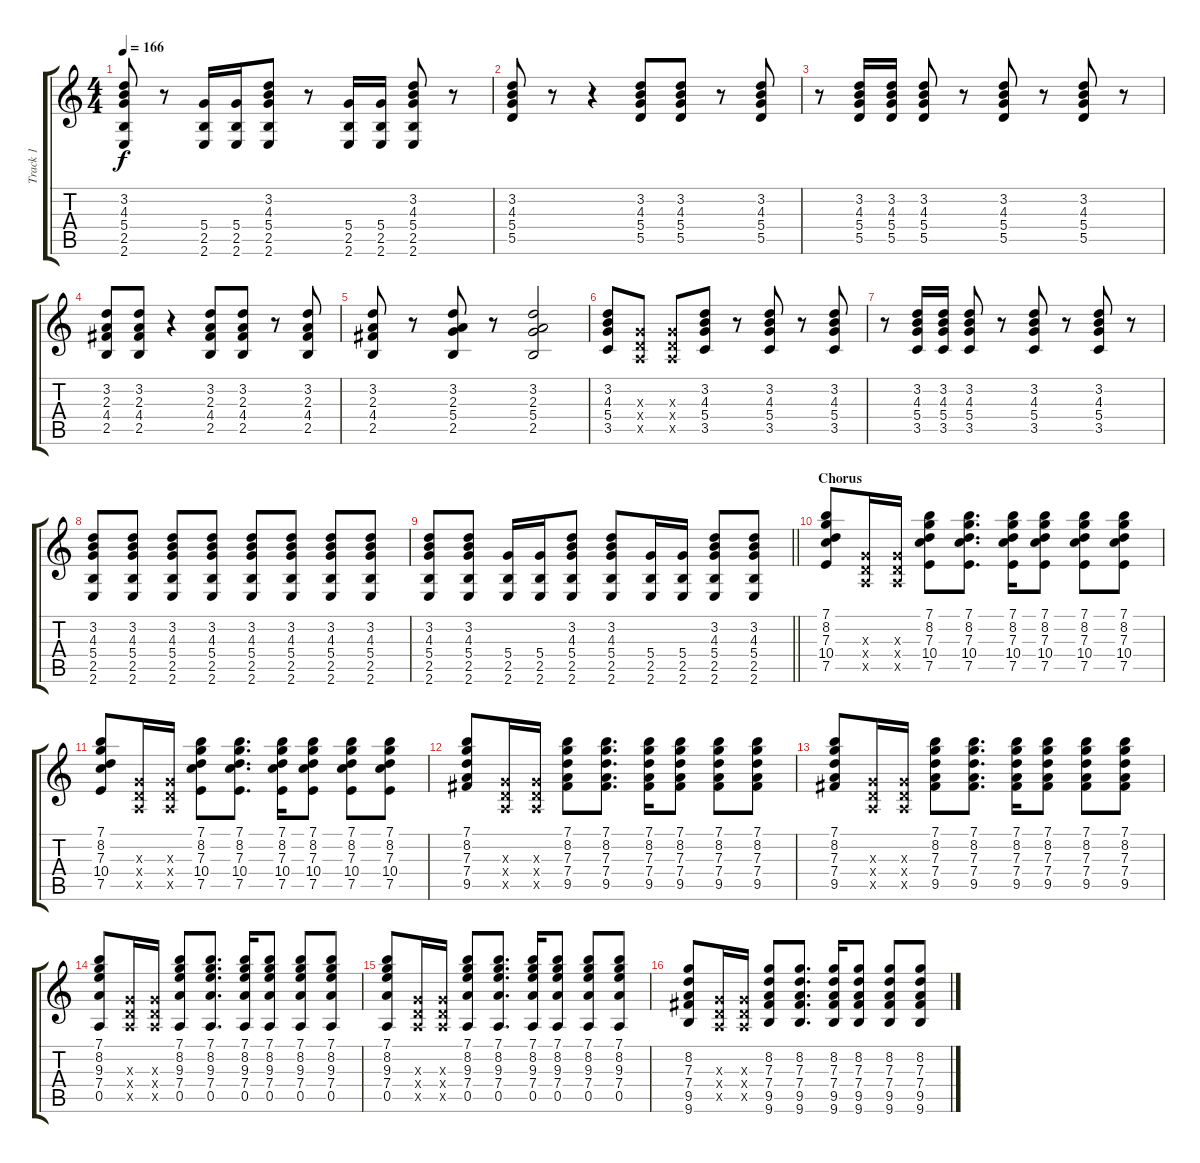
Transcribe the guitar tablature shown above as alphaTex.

\track ("Track 1" "Track 1") {instrument electricguitarjazz}
\staff {score tabs}
\tuning (E4 B3 G3 D3 A2 D2) {hide}
\ts (4 4)
\tempo 166
\clef g2
\ks c
(3.2 4.3 5.4 2.5 2.6).8{dy f} r.8 (5.4 2.5 2.6).16 (5.4 2.5 2.6).16 (3.2 4.3 5.4 2.5 2.6).8 r.8 (5.4 2.5 2.6).16 (5.4 2.5 2.6).16 (3.2 4.3 5.4 2.5 2.6).8 r.8 |
(3.2 4.3 5.4 5.5).8 r.8 r.4 (3.2 4.3 5.4 5.5).8 (3.2 4.3 5.4 5.5).8 r.8 (3.2 4.3 5.4 5.5).8 |
r.8 (3.2 4.3 5.4 5.5).16 (3.2 4.3 5.4 5.5).16 (3.2 4.3 5.4 5.5).8 r.8 (3.2 4.3 5.4 5.5).8 r.8 (3.2 4.3 5.4 5.5).8 r.8 |
(3.2 2.3 4.4 2.5).8 (3.2 2.3 4.4 2.5).8 r.4 (3.2 2.3 4.4 2.5).8 (3.2 2.3 4.4 2.5).8 r.8 (3.2 2.3 4.4 2.5).8 |
(3.2 2.3 4.4 2.5).8 r.8 (3.2 2.3 5.4 2.5).8 r.8 (3.2 2.3 5.4 2.5).2 |
(3.2 4.3 5.4 3.5).8 (0.3{x} 0.4{x} 0.5{x}).8 (0.3{x} 0.4{x} 0.5{x}).8 (3.2 4.3 5.4 3.5).8 r.8 (3.2 4.3 5.4 3.5).8 r.8 (3.2 4.3 5.4 3.5).8 |
r.8 (3.2 4.3 5.4 3.5).16 (3.2 4.3 5.4 3.5).16 (3.2 4.3 5.4 3.5).8 r.8 (3.2 4.3 5.4 3.5).8 r.8 (3.2 4.3 5.4 3.5).8 r.8 |
(3.2 4.3 5.4 2.5 2.6).8 (3.2 4.3 5.4 2.5 2.6).8 (3.2 4.3 5.4 2.5 2.6).8 (3.2 4.3 5.4 2.5 2.6).8 (3.2 4.3 5.4 2.5 2.6).8 (3.2 4.3 5.4 2.5 2.6).8 (3.2 4.3 5.4 2.5 2.6).8 (3.2 4.3 5.4 2.5 2.6).8 |
\barLineRight lightlight
(3.2 4.3 5.4 2.5 2.6).8 (3.2 4.3 5.4 2.5 2.6).8 (5.4 2.5 2.6).16 (5.4 2.5 2.6).16 (3.2 4.3 5.4 2.5 2.6).8 (3.2 4.3 5.4 2.5 2.6).8 (5.4 2.5 2.6).16 (5.4 2.5 2.6).16 (3.2 4.3 5.4 2.5 2.6).8 (3.2 4.3 5.4 2.5 2.6).8 |
\section ("" "Chorus")
(7.1 8.2 7.3 10.4 7.5).8 (0.3{x} 0.4{x} 0.5{x}).16 (0.3{x} 0.4{x} 0.5{x}).16 (7.1 8.2 7.3 10.4 7.5).8 (7.1 8.2 7.3 10.4 7.5).8{d} (7.1 8.2 7.3 10.4 7.5).16 (7.1 8.2 7.3 10.4 7.5).8 (7.1 8.2 7.3 10.4 7.5).8 (7.1 8.2 7.3 10.4 7.5).8 |
(7.1 8.2 7.3 10.4 7.5).8 (0.3{x} 0.4{x} 0.5{x}).16 (0.3{x} 0.4{x} 0.5{x}).16 (7.1 8.2 7.3 10.4 7.5).8 (7.1 8.2 7.3 10.4 7.5).8{d} (7.1 8.2 7.3 10.4 7.5).16 (7.1 8.2 7.3 10.4 7.5).8 (7.1 8.2 7.3 10.4 7.5).8 (7.1 8.2 7.3 10.4 7.5).8 |
(7.1 8.2 7.3 7.4 9.5).8 (0.3{x} 0.4{x} 0.5{x}).16 (0.3{x} 0.4{x} 0.5{x}).16 (7.1 8.2 7.3 7.4 9.5).8 (7.1 8.2 7.3 7.4 9.5).8{d} (7.1 8.2 7.3 7.4 9.5).16 (7.1 8.2 7.3 7.4 9.5).8 (7.1 8.2 7.3 7.4 9.5).8 (7.1 8.2 7.3 7.4 9.5).8 |
(7.1 8.2 7.3 7.4 9.5).8 (0.3{x} 0.4{x} 0.5{x}).16 (0.3{x} 0.4{x} 0.5{x}).16 (7.1 8.2 7.3 7.4 9.5).8 (7.1 8.2 7.3 7.4 9.5).8{d} (7.1 8.2 7.3 7.4 9.5).16 (7.1 8.2 7.3 7.4 9.5).8 (7.1 8.2 7.3 7.4 9.5).8 (7.1 8.2 7.3 7.4 9.5).8 |
(7.1 8.2 9.3 7.4 0.5).8 (0.3{x} 0.4{x} 0.5{x}).16 (0.3{x} 0.4{x} 0.5{x}).16 (7.1 8.2 9.3 7.4 0.5).8 (7.1 8.2 9.3 7.4 0.5).8{d} (7.1 8.2 9.3 7.4 0.5).16 (7.1 8.2 9.3 7.4 0.5).8 (7.1 8.2 9.3 7.4 0.5).8 (7.1 8.2 9.3 7.4 0.5).8 |
(7.1 8.2 9.3 7.4 0.5).8 (0.3{x} 0.4{x} 0.5{x}).16 (0.3{x} 0.4{x} 0.5{x}).16 (7.1 8.2 9.3 7.4 0.5).8 (7.1 8.2 9.3 7.4 0.5).8{d} (7.1 8.2 9.3 7.4 0.5).16 (7.1 8.2 9.3 7.4 0.5).8 (7.1 8.2 9.3 7.4 0.5).8 (7.1 8.2 9.3 7.4 0.5).8 |
(8.2 7.3 7.4 9.5 9.6).8 (0.3{x} 0.4{x} 0.5{x}).16 (0.3{x} 0.4{x} 0.5{x}).16 (8.2 7.3 7.4 9.5 9.6).8 (8.2 7.3 7.4 9.5 9.6).8{d} (8.2 7.3 7.4 9.5 9.6).16 (8.2 7.3 7.4 9.5 9.6).8 (8.2 7.3 7.4 9.5 9.6).8 (8.2 7.3 7.4 9.5 9.6).8
